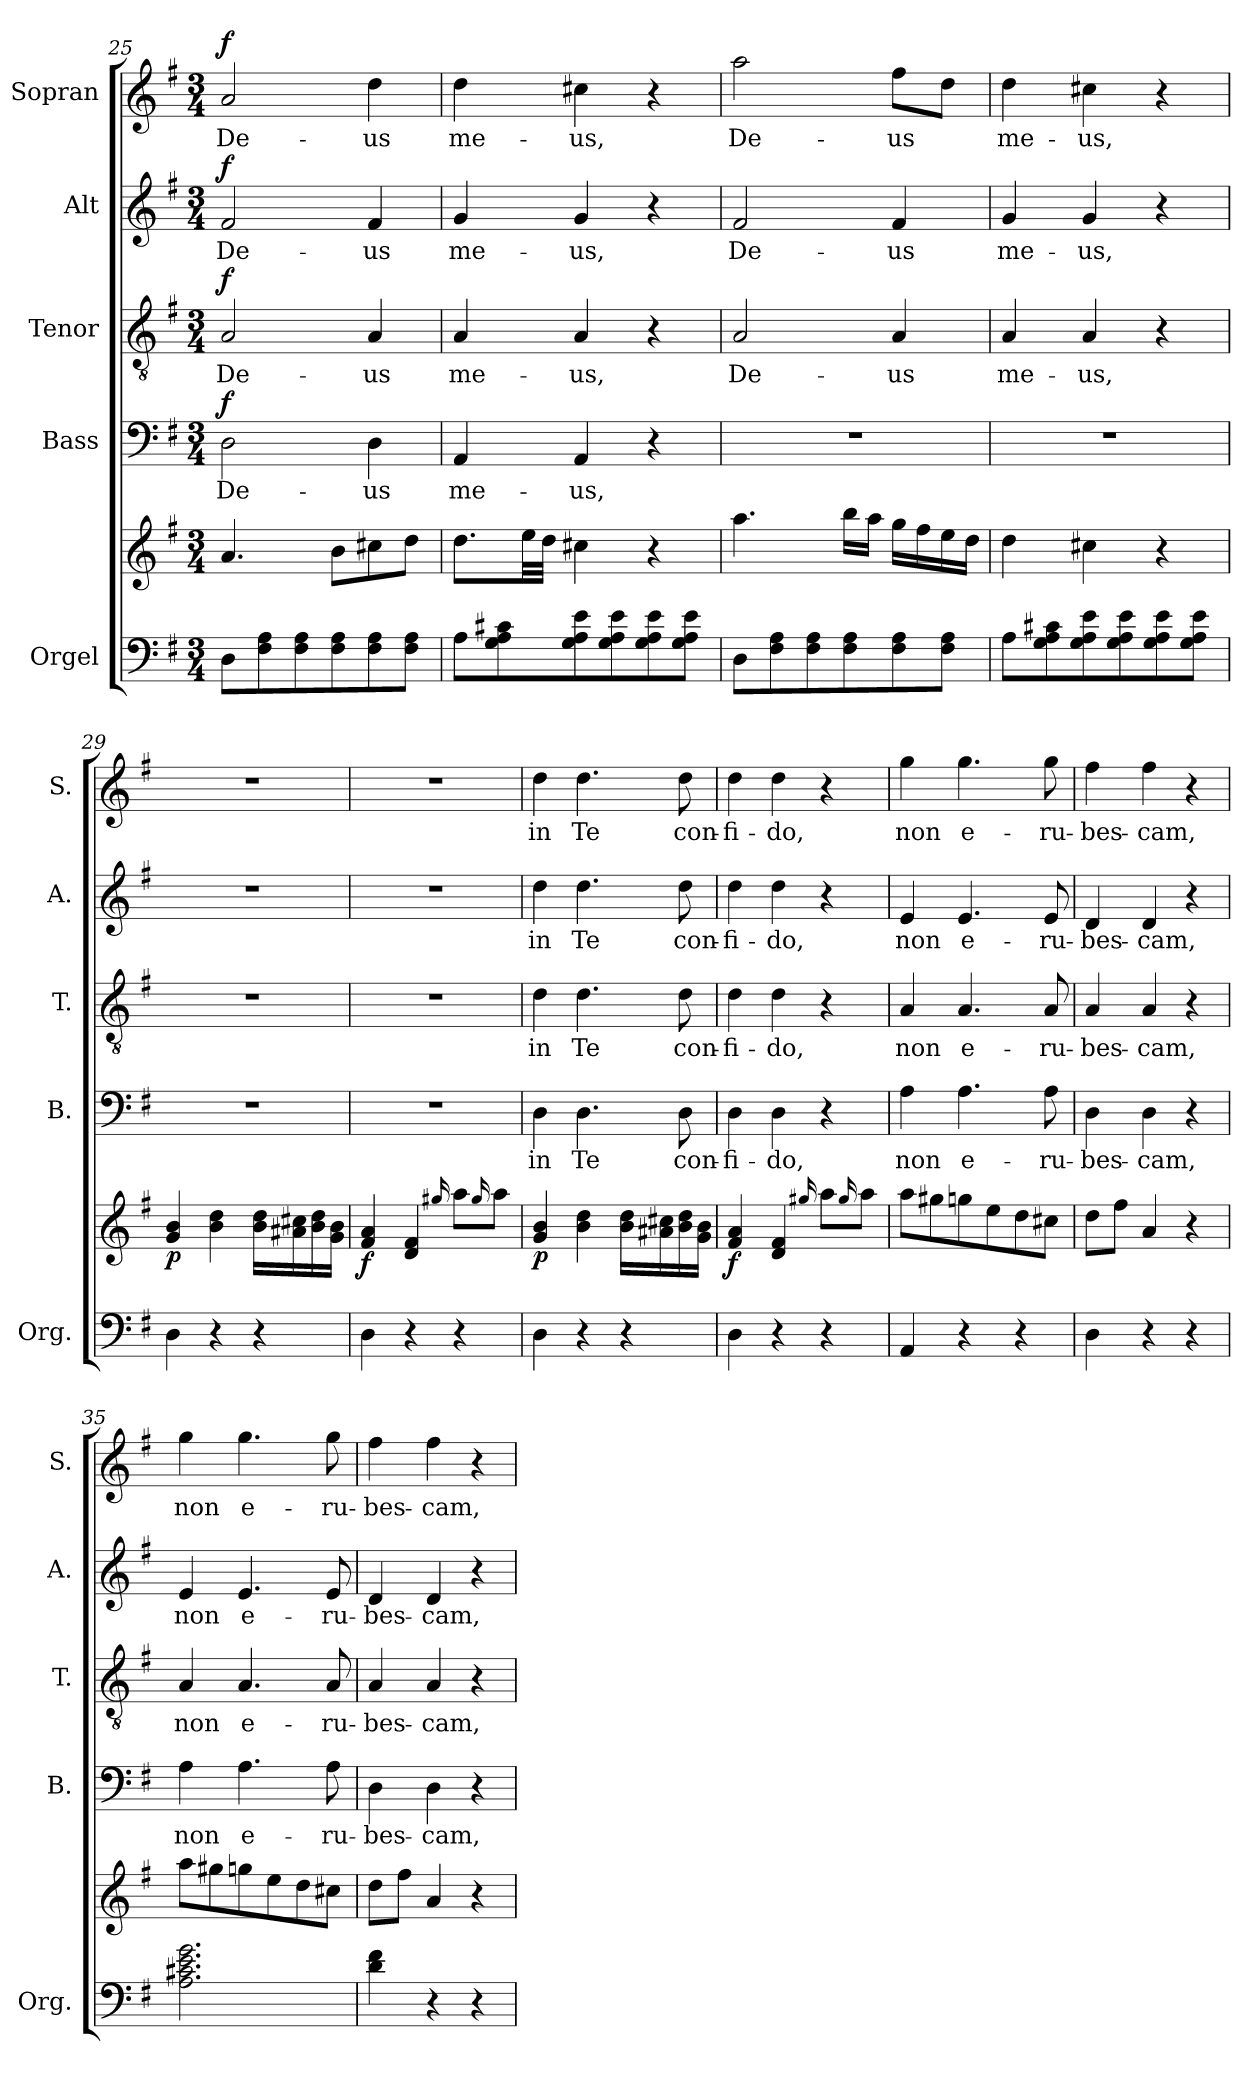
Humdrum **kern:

**kern	**kern	**dynam	**kern	**text	**dynam	**kern	**text	**dynam	**kern	**text	**dynam	**kern	**text	**dynam
*part5	*part5	*part5	*part4	*part4	*part4	*part3	*part3	*part3	*part2	*part2	*part2	*part1	*part1	*part1
*staff6	*staff5	*staff5/6	*staff4	*staff4	*staff4	*staff3	*staff3	*staff3	*staff2	*staff2	*staff2	*staff1	*staff1	*staff1
*I"Orgel	*	*	*I"Bass	*	*	*I"Tenor	*	*	*I"Alt	*	*	*I"Sopran	*	*
*I'Org.	*	*	*I'B.	*	*	*I'T.	*	*	*I'A.	*	*	*I'S.	*	*
!!LO:LB:g=z
*clefF4	*clefG2	*	*clefF4	*	*	*clefGv2	*	*	*clefG2	*	*	*clefG2	*	*
*k[f#]	*k[f#]	*	*k[f#]	*	*	*k[f#]	*	*	*k[f#]	*	*	*k[f#]	*	*
*G:	*G:	*	*G:	*	*	*G:	*	*	*G:	*	*	*G:	*	*
*M3/4	*M3/4	*	*M3/4	*	*	*M3/4	*	*	*M3/4	*	*	*M3/4	*	*
=25	=25	=25	=25	=25	=25	=25	=25	=25	=25	=25	=25	=25	=25	=25
!	!	!	!	!LO:LY:b	!LO:DY:a	!	!LO:LY:b	!LO:DY:a	!	!LO:LY:b	!LO:DY:a	!	!LO:LY:b	!LO:DY:a
8D\L	4.a/	.	2D\	De-	f	2A/	De-	f	2f#/	De-	f	2a/	De-	f
8F#\ 8A\	.	.	.	.	.	.	.	.	.	.	.	.	.	.
8F#\ 8A\	.	.	.	.	.	.	.	.	.	.	.	.	.	.
8F#\ 8A\	8b\L	.	.	.	.	.	.	.	.	.	.	.	.	.
!	!	!	!	!LO:LY:b	!	!	!LO:LY:b	!	!	!LO:LY:b	!	!	!LO:LY:b	!
8F#\ 8A\	8cc#X\	.	4D\	-us	.	4A/	-us	.	4f#/	-us	.	4dd\	-us	.
8F#\ 8A\J	8dd\J	.	.	.	.	.	.	.	.	.	.	.	.	.
=26	=26	=26	=26	=26	=26	=26	=26	=26	=26	=26	=26	=26	=26	=26
!	!	!	!	!LO:LY:b	!	!	!LO:LY:b	!	!	!LO:LY:b	!	!	!LO:LY:b	!
8A\L	8.dd\L	.	4AA/	me-	.	4A/	me-	.	4g/	me-	.	4dd\	me-	.
8G\ 8A\ 8c#X\	.	.	.	.	.	.	.	.	.	.	.	.	.	.
.	32ee\LL	.	.	.	.	.	.	.	.	.	.	.	.	.
.	32dd\JJJ	.	.	.	.	.	.	.	.	.	.	.	.	.
!	!	!	!	!LO:LY:b	!	!	!LO:LY:b	!	!	!LO:LY:b	!	!	!LO:LY:b	!
8G\ 8A\ 8e\	4cc#X\	.	4AA/	-us,	.	4A/	-us,	.	4g/	-us,	.	4cc#X\	-us,	.
8G\ 8A\ 8e\	.	.	.	.	.	.	.	.	.	.	.	.	.	.
8G\ 8A\ 8e\	4r	.	4r	.	.	4r	.	.	4r	.	.	4r	.	.
8G\ 8A\ 8e\J	.	.	.	.	.	.	.	.	.	.	.	.	.	.
=27	=27	=27	=27	=27	=27	=27	=27	=27	=27	=27	=27	=27	=27	=27
!	!	!	!	!	!	!	!LO:LY:b	!	!	!LO:LY:b	!	!	!LO:LY:b	!
8D\L	4.aa\	.	2.r	.	.	2A/	De-	.	2f#/	De-	.	2aa\	De-	.
8F#\ 8A\	.	.	.	.	.	.	.	.	.	.	.	.	.	.
8F#\ 8A\	.	.	.	.	.	.	.	.	.	.	.	.	.	.
8F#\ 8A\	16bb\LL	.	.	.	.	.	.	.	.	.	.	.	.	.
.	16aa\JJ	.	.	.	.	.	.	.	.	.	.	.	.	.
!	!	!	!	!	!	!	!LO:LY:b	!	!	!LO:LY:b	!	!	!LO:LY:b	!
8F#\ 8A\	16gg\LL	.	.	.	.	4A/	-us	.	4f#/	-us	.	8ff#\L	-us	.
.	16ff#\	.	.	.	.	.	.	.	.	.	.	.	.	.
8F#\ 8A\J	16ee\	.	.	.	.	.	.	.	.	.	.	8dd\J	.	.
.	16dd\JJ	.	.	.	.	.	.	.	.	.	.	.	.	.
=28	=28	=28	=28	=28	=28	=28	=28	=28	=28	=28	=28	=28	=28	=28
!	!	!	!	!	!	!	!LO:LY:b	!	!	!LO:LY:b	!	!	!LO:LY:b	!
8A\L	4dd\	.	2.r	.	.	4A/	me-	.	4g/	me-	.	4dd\	me-	.
8G\ 8A\ 8c#X\	.	.	.	.	.	.	.	.	.	.	.	.	.	.
!	!	!	!	!	!	!	!LO:LY:b	!	!	!LO:LY:b	!	!	!LO:LY:b	!
8G\ 8A\ 8e\	4cc#X\	.	.	.	.	4A/	-us,	.	4g/	-us,	.	4cc#X\	-us,	.
8G\ 8A\ 8e\	.	.	.	.	.	.	.	.	.	.	.	.	.	.
8G\ 8A\ 8e\	4r	.	.	.	.	4r	.	.	4r	.	.	4r	.	.
8G\ 8A\ 8e\J	.	.	.	.	.	.	.	.	.	.	.	.	.	.
=29	=29	=29	=29	=29	=29	=29	=29	=29	=29	=29	=29	=29	=29	=29
!	!	!LO:DY:b	!	!	!	!	!	!	!	!	!	!	!	!
4D\	4g/ 4b/	p	2.r	.	.	2.r	.	.	2.r	.	.	2.r	.	.
4r	4b\ 4dd\	.	.	.	.	.	.	.	.	.	.	.	.	.
4r	16b\ 16dd\LL	.	.	.	.	.	.	.	.	.	.	.	.	.
.	16a#X\ 16cc#X\	.	.	.	.	.	.	.	.	.	.	.	.	.
.	16b\ 16dd\	.	.	.	.	.	.	.	.	.	.	.	.	.
.	16g\ 16b\JJ	.	.	.	.	.	.	.	.	.	.	.	.	.
=30	=30	=30	=30	=30	=30	=30	=30	=30	=30	=30	=30	=30	=30	=30
!	!	!LO:DY:b	!	!	!	!	!	!	!	!	!	!	!	!
4D\	4f#/ 4a/	f	2.r	.	.	2.r	.	.	2.r	.	.	2.r	.	.
4r	4d/ 4f#/	.	.	.	.	.	.	.	.	.	.	.	.	.
.	16qqgg#X/	.	.	.	.	.	.	.	.	.	.	.	.	.
4r	8aa\L	.	.	.	.	.	.	.	.	.	.	.	.	.
.	16qqgg#/	.	.	.	.	.	.	.	.	.	.	.	.	.
.	8aa\J	.	.	.	.	.	.	.	.	.	.	.	.	.
!!LO:PB:g=z
=31	=31	=31	=31	=31	=31	=31	=31	=31	=31	=31	=31	=31	=31	=31
!	!	!LO:DY:b	!	!LO:LY:b	!	!	!LO:LY:b	!	!	!LO:LY:b	!	!	!LO:LY:b	!
4D\	4g/ 4b/	p	4D\	in	.	4d\	in	.	4dd\	in	.	4dd\	in	.
!	!	!	!	!LO:LY:b	!	!	!LO:LY:b	!	!	!LO:LY:b	!	!	!LO:LY:b	!
4r	4b\ 4dd\	.	4.D\	Te	.	4.d\	Te	.	4.dd\	Te	.	4.dd\	Te	.
4r	16b\ 16dd\LL	.	.	.	.	.	.	.	.	.	.	.	.	.
.	16a#X\ 16cc#X\	.	.	.	.	.	.	.	.	.	.	.	.	.
!	!	!	!	!LO:LY:b	!	!	!LO:LY:b	!	!	!LO:LY:b	!	!	!LO:LY:b	!
.	16b\ 16dd\	.	8D\	con-	.	8d\	con-	.	8dd\	con-	.	8dd\	con-	.
.	16g\ 16b\JJ	.	.	.	.	.	.	.	.	.	.	.	.	.
=32	=32	=32	=32	=32	=32	=32	=32	=32	=32	=32	=32	=32	=32	=32
!	!	!LO:DY:b	!	!LO:LY:b	!	!	!LO:LY:b	!	!	!LO:LY:b	!	!	!LO:LY:b	!
4D\	4f#/ 4a/	f	4D\	-fi-	.	4d\	-fi-	.	4dd\	-fi-	.	4dd\	-fi-	.
!	!	!	!	!LO:LY:b	!	!	!LO:LY:b	!	!	!LO:LY:b	!	!	!LO:LY:b	!
4r	4d/ 4f#/	.	4D\	-do,	.	4d\	-do,	.	4dd\	-do,	.	4dd\	-do,	.
.	16qqgg#X/	.	.	.	.	.	.	.	.	.	.	.	.	.
4r	8aa\L	.	4r	.	.	4r	.	.	4r	.	.	4r	.	.
.	16qqgg#/	.	.	.	.	.	.	.	.	.	.	.	.	.
.	8aa\J	.	.	.	.	.	.	.	.	.	.	.	.	.
=33	=33	=33	=33	=33	=33	=33	=33	=33	=33	=33	=33	=33	=33	=33
!	!	!	!	!LO:LY:b	!	!	!LO:LY:b	!	!	!LO:LY:b	!	!	!LO:LY:b	!
4AA/	8aa\L	.	4A\	non	.	4A/	non	.	4e/	non	.	4gg\	non	.
.	8gg#X\	.	.	.	.	.	.	.	.	.	.	.	.	.
!	!	!	!	!LO:LY:b	!	!	!LO:LY:b	!	!	!LO:LY:b	!	!	!LO:LY:b	!
4r	8ggn\	.	4.A\	e-	.	4.A/	e-	.	4.e/	e-	.	4.gg\	e-	.
.	8ee\	.	.	.	.	.	.	.	.	.	.	.	.	.
4r	8dd\	.	.	.	.	.	.	.	.	.	.	.	.	.
!	!	!	!	!LO:LY:b	!	!	!LO:LY:b	!	!	!LO:LY:b	!	!	!LO:LY:b	!
.	8cc#X\J	.	8A\	-ru-	.	8A/	-ru-	.	8e/	-ru-	.	8gg\	-ru-	.
=34	=34	=34	=34	=34	=34	=34	=34	=34	=34	=34	=34	=34	=34	=34
!	!	!	!	!LO:LY:b	!	!	!LO:LY:b	!	!	!LO:LY:b	!	!	!LO:LY:b	!
4D\	8dd\L	.	4D\	-bes-	.	4A/	-bes-	.	4d/	-bes-	.	4ff#\	-bes-	.
.	8ff#\J	.	.	.	.	.	.	.	.	.	.	.	.	.
!	!	!	!	!LO:LY:b	!	!	!LO:LY:b	!	!	!LO:LY:b	!	!	!LO:LY:b	!
4r	4a/	.	4D\	-cam,	.	4A/	-cam,	.	4d/	-cam,	.	4ff#\	-cam,	.
4r	4r	.	4r	.	.	4r	.	.	4r	.	.	4r	.	.
=35	=35	=35	=35	=35	=35	=35	=35	=35	=35	=35	=35	=35	=35	=35
!	!	!	!	!LO:LY:b	!	!	!LO:LY:b	!	!	!LO:LY:b	!	!	!LO:LY:b	!
2.A\ 2.c#X\ 2.e\ 2.g\	8aa\L	.	4A\	non	.	4A/	non	.	4e/	non	.	4gg\	non	.
.	8gg#X\	.	.	.	.	.	.	.	.	.	.	.	.	.
!	!	!	!	!LO:LY:b	!	!	!LO:LY:b	!	!	!LO:LY:b	!	!	!LO:LY:b	!
.	8ggn\	.	4.A\	e-	.	4.A/	e-	.	4.e/	e-	.	4.gg\	e-	.
.	8ee\	.	.	.	.	.	.	.	.	.	.	.	.	.
.	8dd\	.	.	.	.	.	.	.	.	.	.	.	.	.
!	!	!	!	!LO:LY:b	!	!	!LO:LY:b	!	!	!LO:LY:b	!	!	!LO:LY:b	!
.	8cc#X\J	.	8A\	-ru-	.	8A/	-ru-	.	8e/	-ru-	.	8gg\	-ru-	.
=36	=36	=36	=36	=36	=36	=36	=36	=36	=36	=36	=36	=36	=36	=36
!	!	!	!	!LO:LY:b	!	!	!LO:LY:b	!	!	!LO:LY:b	!	!	!LO:LY:b	!
4d\ 4f#\	8dd\L	.	4D\	-bes-	.	4A/	-bes-	.	4d/	-bes-	.	4ff#\	-bes-	.
.	8ff#\J	.	.	.	.	.	.	.	.	.	.	.	.	.
!	!	!	!	!LO:LY:b	!	!	!LO:LY:b	!	!	!LO:LY:b	!	!	!LO:LY:b	!
4r	4a/	.	4D\	-cam,	.	4A/	-cam,	.	4d/	-cam,	.	4ff#\	-cam,	.
4r	4r	.	4r	.	.	4r	.	.	4r	.	.	4r	.	.
=	=	=	=	=	=	=	=	=	=	=	=	=	=	=
*-	*-	*-	*-	*-	*-	*-	*-	*-	*-	*-	*-	*-	*-	*-
